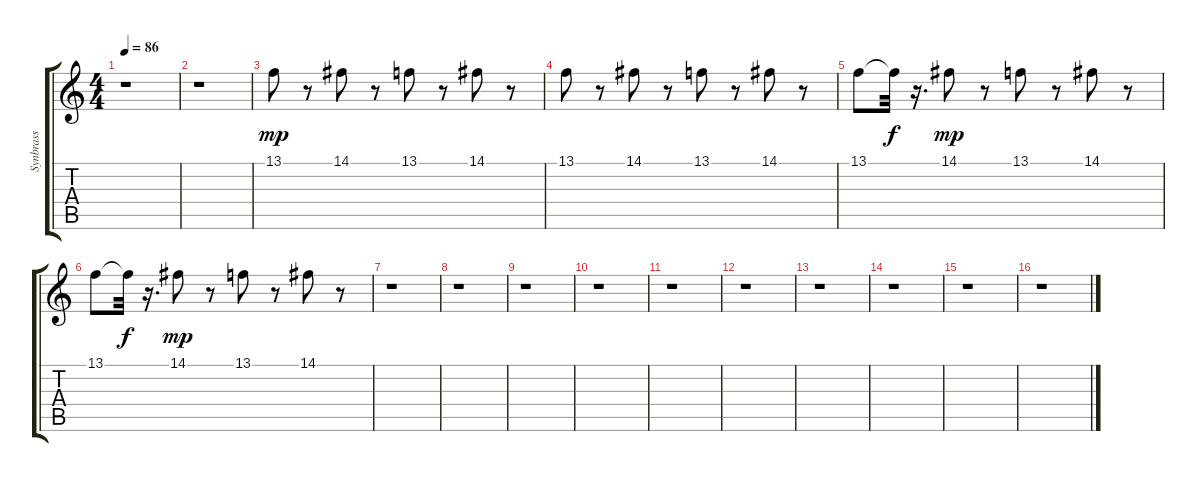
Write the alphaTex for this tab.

\track ("Synbrass            " "Synbrass  ") {instrument synthbrass2}
\staff {score tabs}
\tuning (E4 B3 G3 D3 A2 E2) {hide}
\ts (4 4)
\tempo 86
\clef g2
\ks c
r.1{dy f} |
r.1 |
13.1.8{dy mp} r.8 14.1.8 r.8 13.1.8 r.8 14.1.8 r.8 |
13.1.8 r.8 14.1.8 r.8 13.1.8 r.8 14.1.8 r.8 |
13.1.8 13.1{t}.32{dy f} r.16{d} 14.1.8{dy mp} r.8 13.1.8 r.8 14.1.8 r.8 |
13.1.8 13.1{t}.32{dy f} r.16{d} 14.1.8{dy mp} r.8 13.1.8 r.8 14.1.8 r.8 |
r.1 |
r.1 |
r.1 |
r.1 |
r.1 |
r.1 |
r.1 |
r.1 |
r.1 |
r.1
